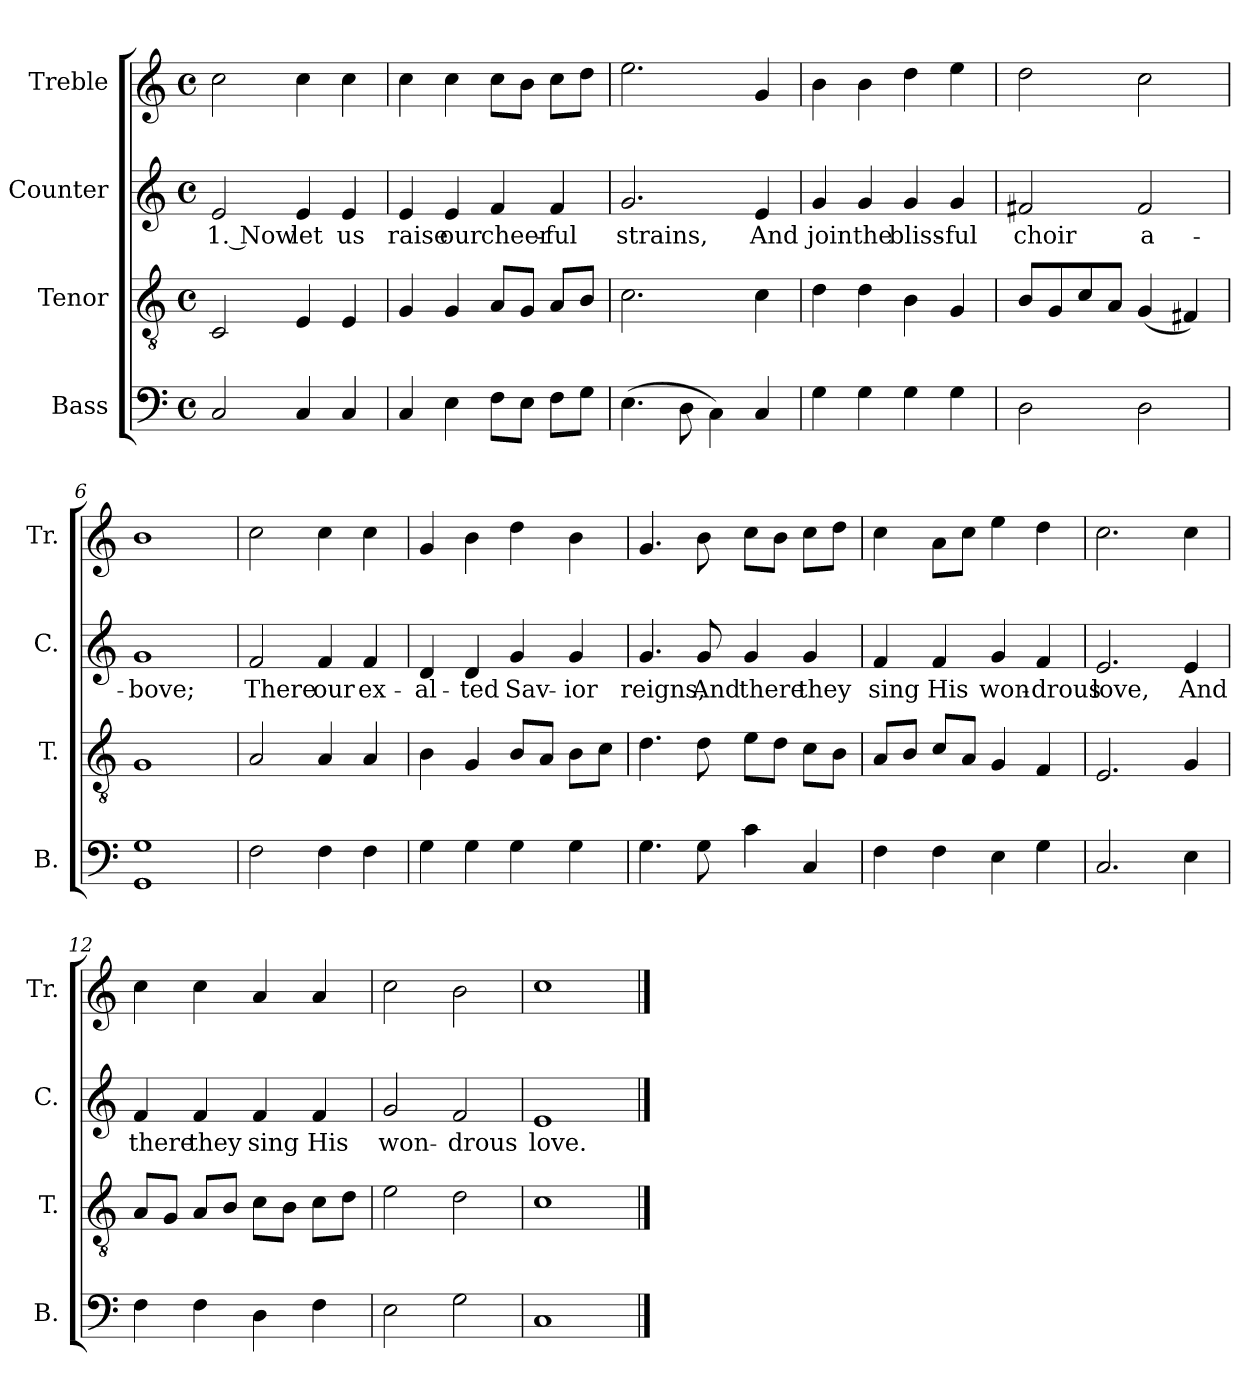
**kern	**kern	**kern	**text	**kern
*part4	*part3	*part2	*part2	*part1
*staff4	*staff3	*staff2	*staff2	*staff1
*I"Bass	*I"Tenor	*I"Counter	*	*I"Treble
*I'B.	*I'T.	*I'C.	*	*I'Tr.
*clefF4	*clefGv2	*clefG2	*	*clefG2
*k[]	*k[]	*k[]	*	*k[]
*M4/4	*M4/4	*M4/4	*	*M4/4
*met(c)	*met(c)	*met(c)	*	*met(c)
=1	=1	=1	=1	=1
2C/	2C/	2e/	1. Now	2cc\
4C/	4E/	4e/	let	4cc\
4C/	4E/	4e/	us	4cc\
=2	=2	=2	=2	=2
4C/	4G/	4e/	raise	4cc\
4E\	4G/	4e/	our	4cc\
8F\L	8A/L	4f/	cheer-	8cc\L
8E\J	8G/J	.	.	8b\J
8F\L	8A/L	4f/	-ful	8cc\L
8G\J	8B/J	.	.	8dd\J
=3	=3	=3	=3	=3
(4.E\	2.c\	2.g/	strains,	2.ee\
8D\	.	.	.	.
4C\)	.	.	.	.
4C/	4c\	4e/	And	4g/
=4	=4	=4	=4	=4
4G\	4d\	4g/	join	4b\
4G\	4d\	4g/	the	4b\
4G\	4B\	4g/	bliss-	4dd\
4G\	4G/	4g/	-ful	4ee\
!!LO:LB:g=z
=5	=5	=5	=5	=5
2D\	8B/L	2f#X/	choir	2dd\
.	8G/	.	.	.
.	8c/	.	.	.
.	8A/J	.	.	.
2D\	(4G/	2f#/	a-	2cc\
.	4F#X/)	.	.	.
=6	=6	=6	=6	=6
1GG 1G	1G	1g	-bove;	1b
=7	=7	=7	=7	=7
2F\	2A/	2f/	There	2cc\
4F\	4A/	4f/	our	4cc\
4F\	4A/	4f/	ex-	4cc\
=8	=8	=8	=8	=8
4G\	4B\	4d/	-al-	4g/
4G\	4G/	4d/	-ted	4b\
4G\	8B/L	4g/	Sav-	4dd\
.	8A/J	.	.	.
4G\	8B\L	4g/	-ior	4b\
.	8c\J	.	.	.
=9	=9	=9	=9	=9
4.G\	4.d\	4.g/	reigns,	4.g/
8G\	8d\	8g/	And	8b\
4c\	8e\L	4g/	there	8cc\L
.	8d\J	.	.	8b\J
4C/	8c\L	4g/	they	8cc\L
.	8B\J	.	.	8dd\J
!!LO:LB:g=z
=10	=10	=10	=10	=10
4F\	8A/L	4f/	sing	4cc\
.	8B/J	.	.	.
4F\	8c/L	4f/	His	8a\L
.	8A/J	.	.	8cc\J
4E\	4G/	4g/	won-	4ee\
4G\	4F/	4f/	-drous	4dd\
=11	=11	=11	=11	=11
2.C/	2.E/	2.e/	love,	2.cc\
4E\	4G/	4e/	And	4cc\
=12	=12	=12	=12	=12
4F\	8A/L	4f/	there	4cc\
.	8G/J	.	.	.
4F\	8A/L	4f/	they	4cc\
.	8B/J	.	.	.
4D\	8c\L	4f/	sing	4a/
.	8B\J	.	.	.
4F\	8c\L	4f/	His	4a/
.	8d\J	.	.	.
=13	=13	=13	=13	=13
2E\	2e\	2g/	won-	2cc\
2G\	2d\	2f/	-drous	2b\
=14	=14	=14	=14	=14
1C	1c	1e	love.	1cc
==	==	==	==	==
*-	*-	*-	*-	*-
